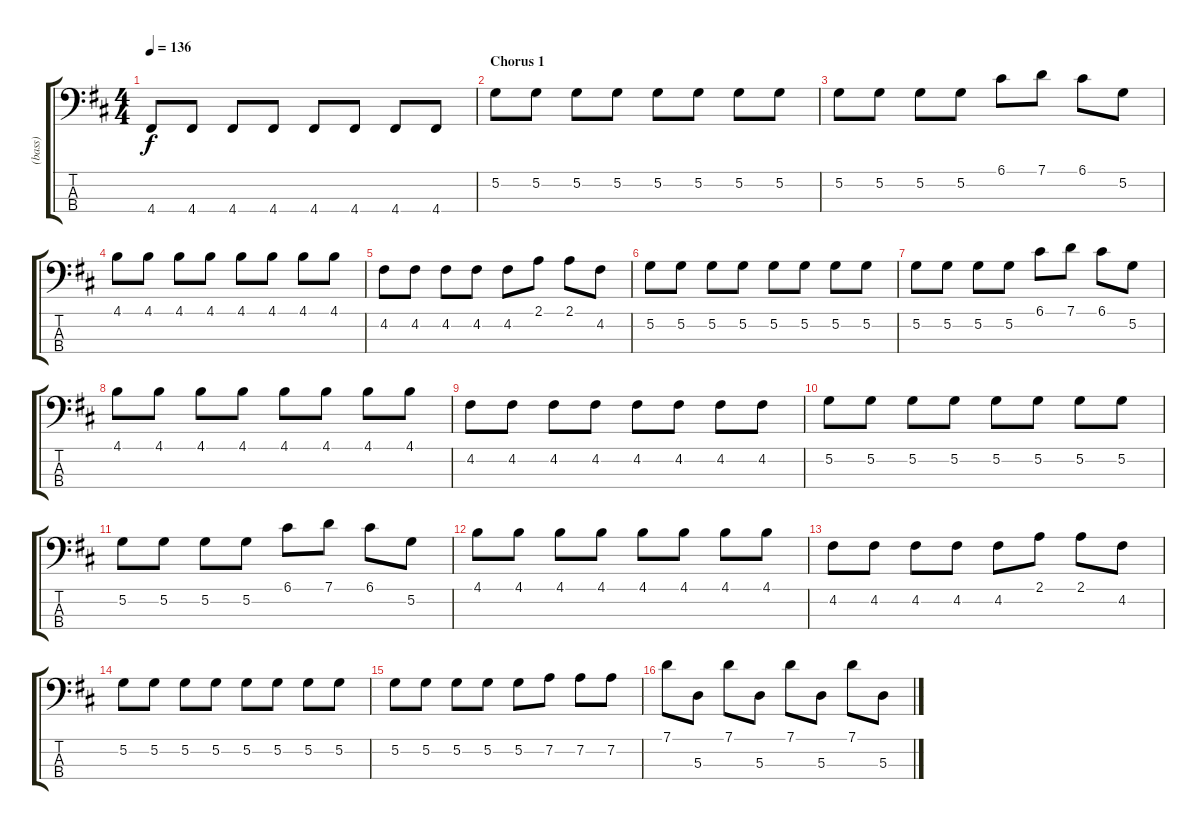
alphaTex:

\track ("(bass)" "(bass)") {instrument electricbasspick}
\staff {score tabs}
\tuning (G2 D2 A1 D1) {hide}
\ts (4 4)
\tempo 136
\clef f4
\ks d
4.4.8{dy f} 4.4.8 4.4.8 4.4.8 4.4.8 4.4.8 4.4.8 4.4.8 |
\section ("" "Chorus 1")
5.2.8 5.2.8 5.2.8 5.2.8 5.2.8 5.2.8 5.2.8 5.2.8 |
5.2.8 5.2.8 5.2.8 5.2.8 6.1.8 7.1.8 6.1.8 5.2.8 |
4.1.8 4.1.8 4.1.8 4.1.8 4.1.8 4.1.8 4.1.8 4.1.8 |
4.2.8 4.2.8 4.2.8 4.2.8 4.2.8 2.1.8 2.1.8 4.2.8 |
5.2.8 5.2.8 5.2.8 5.2.8 5.2.8 5.2.8 5.2.8 5.2.8 |
5.2.8 5.2.8 5.2.8 5.2.8 6.1.8 7.1.8 6.1.8 5.2.8 |
4.1.8 4.1.8 4.1.8 4.1.8 4.1.8 4.1.8 4.1.8 4.1.8 |
4.2.8 4.2.8 4.2.8 4.2.8 4.2.8 4.2.8 4.2.8 4.2.8 |
5.2.8 5.2.8 5.2.8 5.2.8 5.2.8 5.2.8 5.2.8 5.2.8 |
5.2.8 5.2.8 5.2.8 5.2.8 6.1.8 7.1.8 6.1.8 5.2.8 |
4.1.8 4.1.8 4.1.8 4.1.8 4.1.8 4.1.8 4.1.8 4.1.8 |
4.2.8 4.2.8 4.2.8 4.2.8 4.2.8 2.1.8 2.1.8 4.2.8 |
5.2.8 5.2.8 5.2.8 5.2.8 5.2.8 5.2.8 5.2.8 5.2.8 |
5.2.8 5.2.8 5.2.8 5.2.8 5.2.8 7.2.8 7.2.8 7.2.8 |
7.1.8 5.3.8 7.1.8 5.3.8 7.1.8 5.3.8 7.1.8 5.3.8
